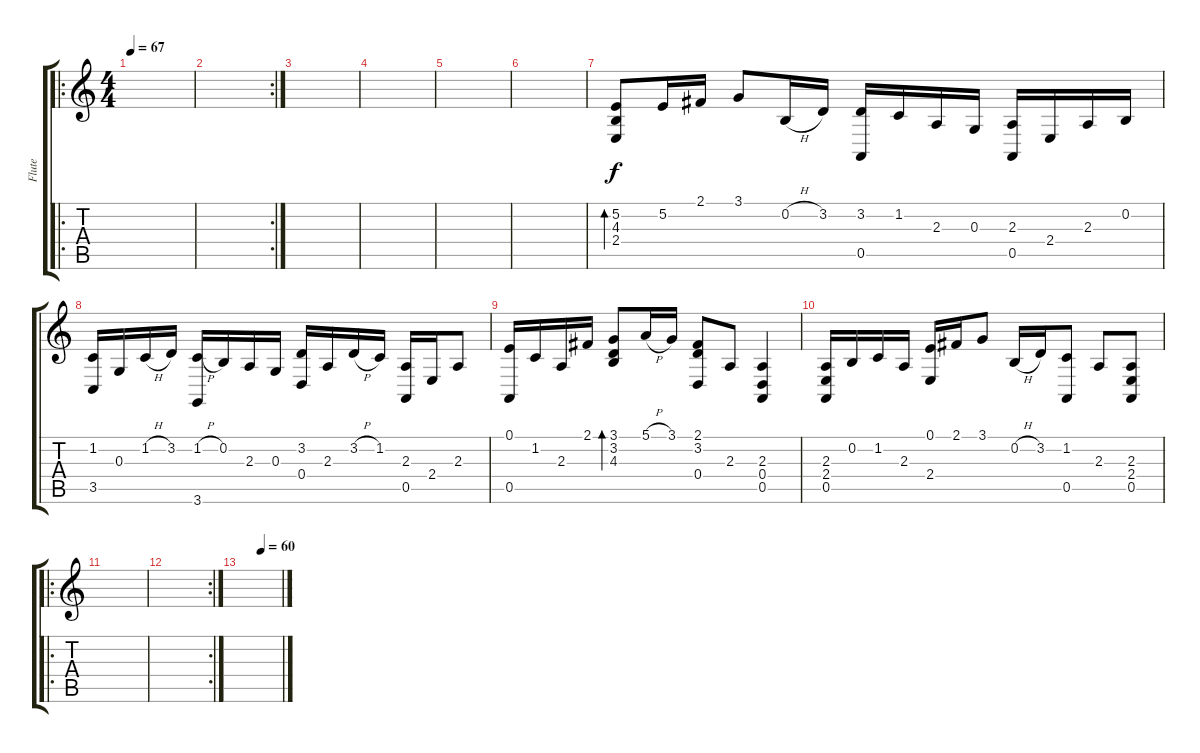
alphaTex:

\track ("Flute" "Flute") {instrument flute}
\staff {score tabs}
\tuning (E4 B3 G3 D3 A2 E2) {hide}
\ro
\ts (4 4)
\tempo 67
\clef g2
\ks c
|
\rc 2
|
|
|
|
|
(5.2 4.3 2.4).8{bd 120} 5.2.16 2.1.16 3.1.8 0.2{h}.16 3.2.16 (3.2 0.5).16 1.2.16 2.3.16 0.3.16 (2.3 0.5).16 2.4.16 2.3.16 0.2.16 |
(1.2 3.5).16 0.3.16 1.2{h}.16 3.2.16 (1.2{h} 3.6).16 0.2.16 2.3.16 0.3.16 (3.2 0.4).16 2.3.16 3.2{h}.16 1.2.16 (2.3 0.5).16 2.4.16 2.3.8 |
(0.1 0.5).16 1.2.16 2.3.16 2.1.16 (3.1 3.2 4.3).8{bd 120} 5.1{h}.16 3.1.16 (2.1 3.2 0.4).8 2.3.8 (2.3 0.4 0.5).4 |
(2.3 2.4 0.5).16 0.2.16 1.2.16 2.3.16 (0.1 2.4).16 2.1.16 3.1.8 0.2{h}.16 3.2.16 (1.2 0.5).8 2.3.8 (2.3 2.4 0.5).8 |
\ro
|
\rc 2
|
\tempo (60 0.5)
